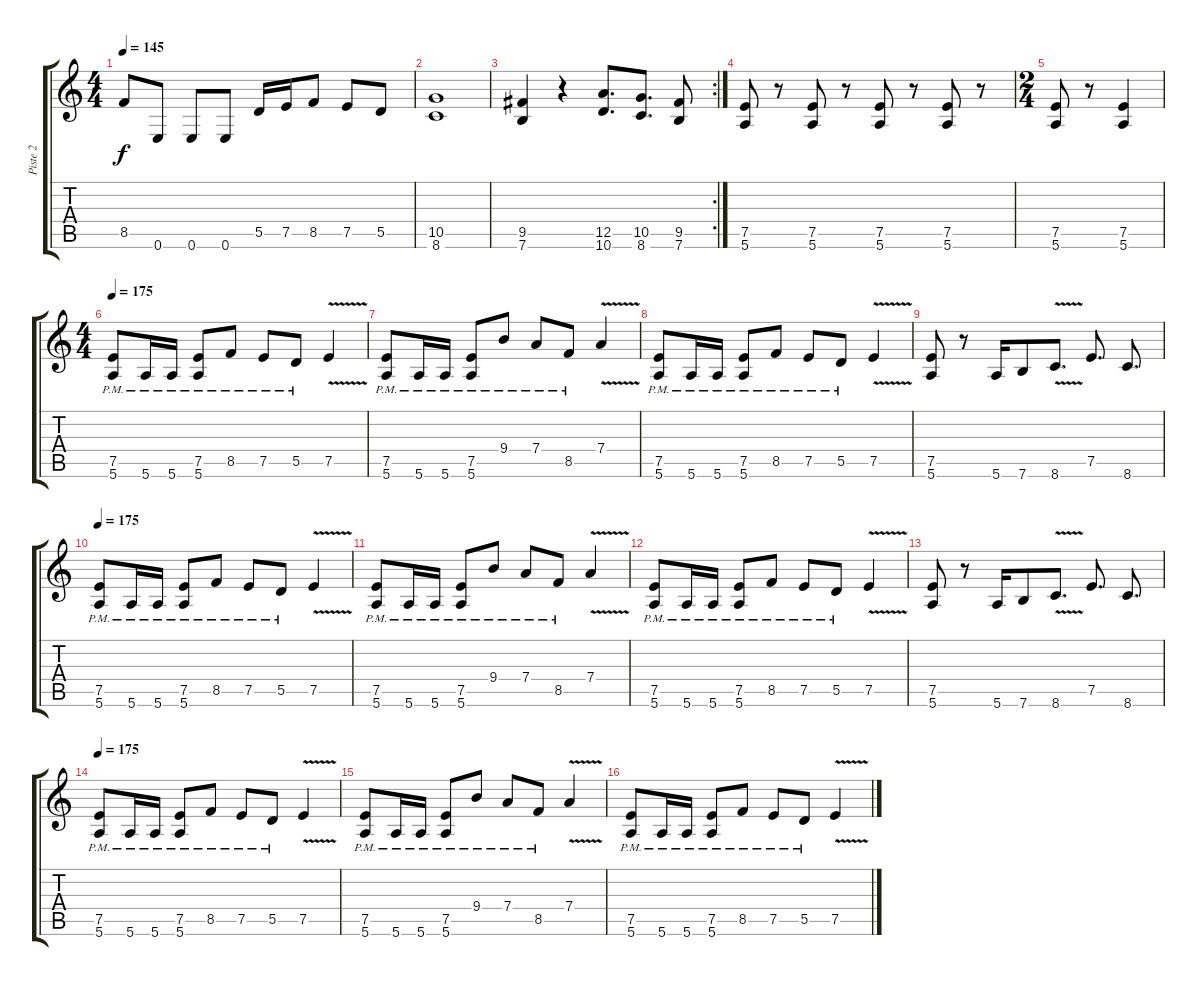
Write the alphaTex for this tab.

\track ("Piste 2" "Piste 2") {instrument distortionguitar}
\staff {score tabs}
\tuning (E4 B3 G3 D3 A2 E2) {hide}
\ts (4 4)
\tempo 145
\clef g2
\ks c
8.5.8{dy f} 0.6.8 0.6.8 0.6.8 5.5.16 7.5.16 8.5.8 7.5.8 5.5.8 |
(10.5 8.6).1 |
\rc 2
(9.5 7.6).4 r.4 (12.5 10.6).8{d} (10.5 8.6).8{d} (9.5 7.6).8 |
(7.5 5.6).8 r.8 (7.5 5.6).8 r.8 (7.5 5.6).8 r.8 (7.5 5.6).8 r.8 |
\ts (2 4)
(7.5 5.6).8 r.8 (7.5 5.6).4 |
\ts (4 4)
\tempo 175
(7.5 5.6{pm}).8 5.6{pm}.16 5.6{pm}.16 (7.5 5.6{pm}).8 8.5{pm}.8 7.5{pm}.8 5.5{pm}.8 7.5{v}.4 |
(7.5{pm} 5.6).8 5.6{pm}.16 5.6{pm}.16 (7.5 5.6{pm}).8 9.4{pm}.8 7.4{pm}.8 8.5{pm}.8 7.4{v}.4 |
(7.5 5.6{pm}).8 5.6{pm}.16 5.6{pm}.16 (7.5 5.6{pm}).8 8.5{pm}.8 7.5{pm}.8 5.5{pm}.8 7.5{v}.4 |
(7.5 5.6).8 r.8 5.6.16 7.6.8 8.6{v}.8{d} 7.5.8{d} 8.6.8{d} |
\tempo 175
(7.5 5.6{pm}).8 5.6{pm}.16 5.6{pm}.16 (7.5 5.6{pm}).8 8.5{pm}.8 7.5{pm}.8 5.5{pm}.8 7.5{v}.4 |
(7.5{pm} 5.6).8 5.6{pm}.16 5.6{pm}.16 (7.5 5.6{pm}).8 9.4{pm}.8 7.4{pm}.8 8.5{pm}.8 7.4{v}.4 |
(7.5 5.6{pm}).8 5.6{pm}.16 5.6{pm}.16 (7.5 5.6{pm}).8 8.5{pm}.8 7.5{pm}.8 5.5{pm}.8 7.5{v}.4 |
(7.5 5.6).8 r.8 5.6.16 7.6.8 8.6{v}.8{d} 7.5.8{d} 8.6.8{d} |
\tempo 175
(7.5 5.6{pm}).8 5.6{pm}.16 5.6{pm}.16 (7.5 5.6{pm}).8 8.5{pm}.8 7.5{pm}.8 5.5{pm}.8 7.5{v}.4 |
(7.5{pm} 5.6).8 5.6{pm}.16 5.6{pm}.16 (7.5 5.6{pm}).8 9.4{pm}.8 7.4{pm}.8 8.5{pm}.8 7.4{v}.4 |
(7.5 5.6{pm}).8 5.6{pm}.16 5.6{pm}.16 (7.5 5.6{pm}).8 8.5{pm}.8 7.5{pm}.8 5.5{pm}.8 7.5{v}.4
